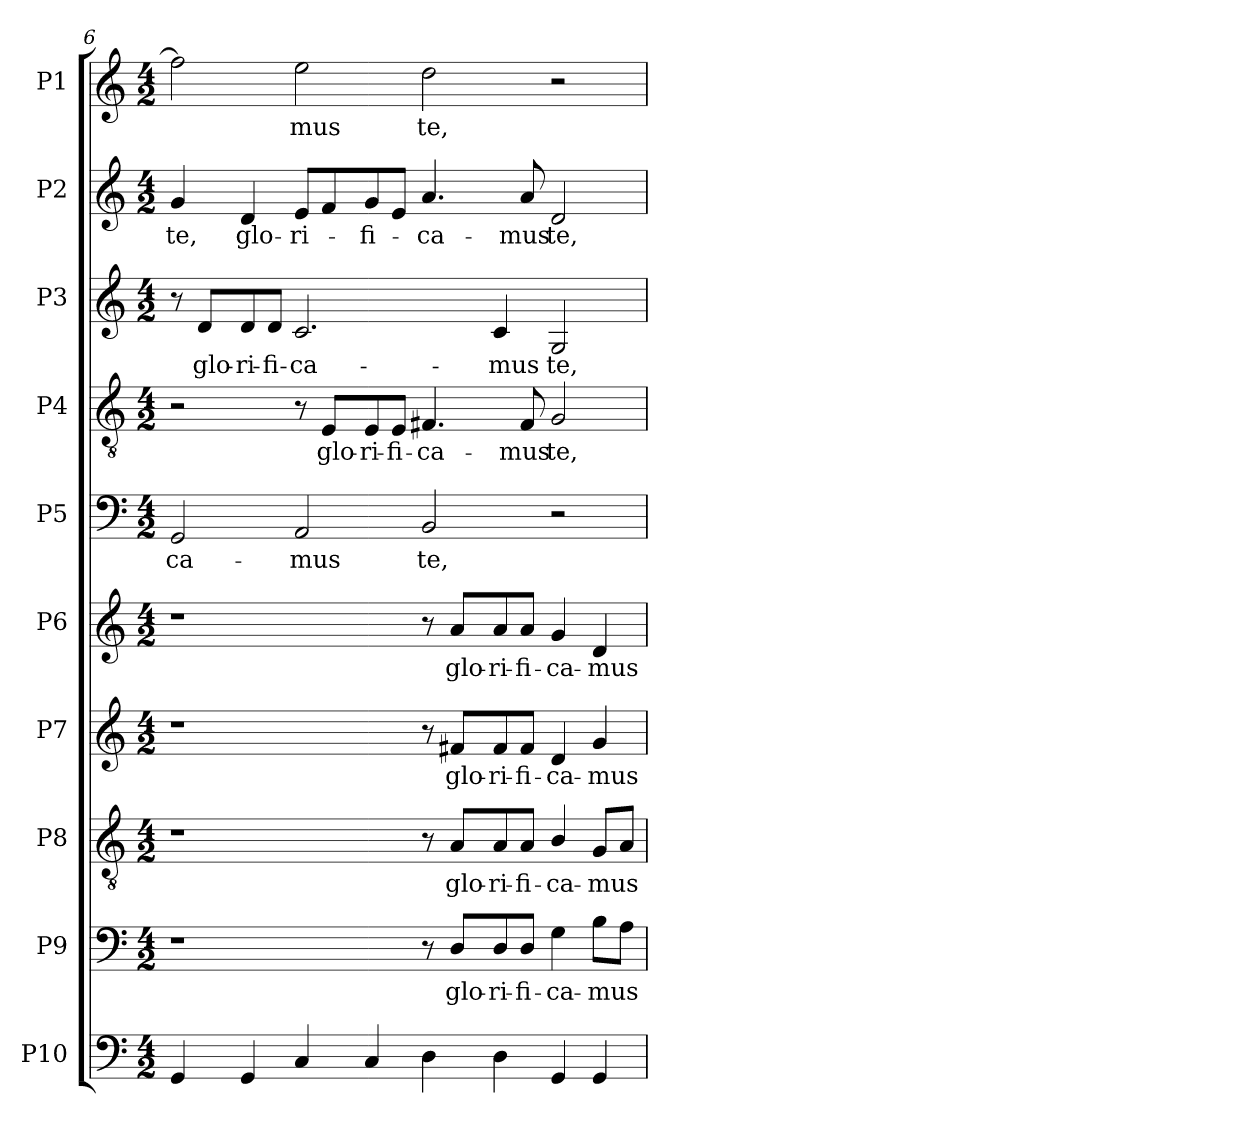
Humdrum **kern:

**kern	**kern	**text	**kern	**text	**kern	**text	**kern	**text	**kern	**text	**kern	**text	**kern	**text	**kern	**text	**kern	**text
*part10	*part9	*part9	*part8	*part8	*part7	*part7	*part6	*part6	*part5	*part5	*part4	*part4	*part3	*part3	*part2	*part2	*part1	*part1
*staff10	*staff9	*staff9	*staff8	*staff8	*staff7	*staff7	*staff6	*staff6	*staff5	*staff5	*staff4	*staff4	*staff3	*staff3	*staff2	*staff2	*staff1	*staff1
*I"P10	*I"P9	*	*I"P8	*	*I"P7	*	*I"P6	*	*I"P5	*	*I"P4	*	*I"P3	*	*I"P2	*	*I"P1	*
*clefF4	*clefF4	*	*clefGv2	*	*clefG2	*	*clefG2	*	*clefF4	*	*clefGv2	*	*clefG2	*	*clefG2	*	*clefG2	*
*	*	*	*ITrd7c12	*	*	*	*	*	*	*	*ITrd7c12	*	*	*	*	*	*	*
*k[]	*k[]	*	*k[]	*	*k[]	*	*k[]	*	*k[]	*	*k[]	*	*k[]	*	*k[]	*	*k[]	*
*C:	*C:	*	*C:	*	*C:	*	*C:	*	*C:	*	*C:	*	*C:	*	*C:	*	*C:	*
*M4/2	*M4/2	*	*M4/2	*	*M4/2	*	*M4/2	*	*M4/2	*	*M4/2	*	*M4/2	*	*M4/2	*	*M4/2	*
=6	=6	=6	=6	=6	=6	=6	=6	=6	=6	=6	=6	=6	=6	=6	=6	=6	=6	=6
!	!	!	!	!	!	!	!	!	!	!LO:LY:b:color=#000000	!	!	!	!	!	!	!	!
!	!	!	!	!	!	!	!	!	!	!	!	!	!	!	!	!LO:LY:b:color=#000000	!	!
4GGi/	1r	.	1r	.	1r	.	1r	.	2GGi/	-ca-	2r	.	8r	.	4gi/	te,	2ffi\]	.
!	!	!	!	!	!	!	!	!	!	!	!	!	!	!LO:LY:b:color=#000000	!	!	!	!
.	.	.	.	.	.	.	.	.	.	.	.	.	8di/L	glo-	.	.	.	.
!	!	!	!	!	!	!	!	!	!	!	!	!	!	!LO:LY:b:color=#000000	!	!	!	!
!	!	!	!	!	!	!	!	!	!	!	!	!	!	!	!	!LO:LY:b:color=#000000	!	!
4GGi/	.	.	.	.	.	.	.	.	.	.	.	.	8di/	-ri-	4di/	glo-	.	.
!	!	!	!	!	!	!	!	!	!	!	!	!	!	!LO:LY:b:color=#000000	!	!	!	!
.	.	.	.	.	.	.	.	.	.	.	.	.	8di/J	-fi-	.	.	.	.
!	!	!	!	!	!	!	!	!	!	!LO:LY:b:color=#000000	!	!	!	!	!	!	!	!
!	!	!	!	!	!	!	!	!	!	!	!	!	!	!LO:LY:b:color=#000000	!	!	!	!
!	!	!	!	!	!	!	!	!	!	!	!	!	!	!	!	!LO:LY:b:color=#000000	!	!
!	!	!	!	!	!	!	!	!	!	!	!	!	!	!	!	!	!	!LO:LY:b:color=#000000
4Ci/	.	.	.	.	.	.	.	.	2AAi/	-mus	8r	.	2.ci/	-ca-	8ei/L	-ri-	2eei\	-mus
!	!	!	!	!	!	!	!	!	!	!	!	!LO:LY:b:color=#000000	!	!	!	!	!	!
.	.	.	.	.	.	.	.	.	.	.	8EEi/L	glo-	.	.	8fi/	.	.	.
!	!	!	!	!	!	!	!	!	!	!	!	!LO:LY:b:color=#000000	!	!	!	!	!	!
!	!	!	!	!	!	!	!	!	!	!	!	!	!	!	!	!LO:LY:b:color=#000000	!	!
4Ci/	.	.	.	.	.	.	.	.	.	.	8EEi/	-ri-	.	.	8gi/	-fi-	.	.
!	!	!	!	!	!	!	!	!	!	!	!	!LO:LY:b:color=#000000	!	!	!	!	!	!
.	.	.	.	.	.	.	.	.	.	.	8EEi/J	-fi-	.	.	8ei/J	.	.	.
!	!	!	!	!	!	!	!	!	!	!LO:LY:b:color=#000000	!	!	!	!	!	!	!	!
!	!	!	!	!	!	!	!	!	!	!	!	!LO:LY:b:color=#000000	!	!	!	!	!	!
!	!	!	!	!	!	!	!	!	!	!	!	!	!	!	!	!LO:LY:b:color=#000000	!	!
!	!	!	!	!	!	!	!	!	!	!	!	!	!	!	!	!	!	!LO:LY:b:color=#000000
4Di\	8r	.	8r	.	8r	.	8r	.	2BBi/	te,	4.FF#Xi/	-ca-	.	.	4.ai/	-ca-	2ddi\	te,
!	!	!LO:LY:b:color=#000000	!	!	!	!	!	!	!	!	!	!	!	!	!	!	!	!
!	!	!	!	!LO:LY:b:color=#000000	!	!	!	!	!	!	!	!	!	!	!	!	!	!
!	!	!	!	!	!	!LO:LY:b:color=#000000	!	!	!	!	!	!	!	!	!	!	!	!
!	!	!	!	!	!	!	!	!LO:LY:b:color=#000000	!	!	!	!	!	!	!	!	!	!
.	8Di/L	glo-	8AAi/L	glo-	8f#Xi/L	glo-	8ai/L	glo-	.	.	.	.	.	.	.	.	.	.
!	!	!LO:LY:b:color=#000000	!	!	!	!	!	!	!	!	!	!	!	!	!	!	!	!
!	!	!	!	!LO:LY:b:color=#000000	!	!	!	!	!	!	!	!	!	!	!	!	!	!
!	!	!	!	!	!	!LO:LY:b:color=#000000	!	!	!	!	!	!	!	!	!	!	!	!
!	!	!	!	!	!	!	!	!LO:LY:b:color=#000000	!	!	!	!	!	!	!	!	!	!
!	!	!	!	!	!	!	!	!	!	!	!	!	!	!LO:LY:b:color=#000000	!	!	!	!
4Di\	8Di/	-ri-	8AAi/	-ri-	8f#i/	-ri-	8ai/	-ri-	.	.	.	.	4ci/	-mus	.	.	.	.
!	!	!LO:LY:b:color=#000000	!	!	!	!	!	!	!	!	!	!	!	!	!	!	!	!
!	!	!	!	!LO:LY:b:color=#000000	!	!	!	!	!	!	!	!	!	!	!	!	!	!
!	!	!	!	!	!	!LO:LY:b:color=#000000	!	!	!	!	!	!	!	!	!	!	!	!
!	!	!	!	!	!	!	!	!LO:LY:b:color=#000000	!	!	!	!	!	!	!	!	!	!
!	!	!	!	!	!	!	!	!	!	!	!	!LO:LY:b:color=#000000	!	!	!	!	!	!
!	!	!	!	!	!	!	!	!	!	!	!	!	!	!	!	!LO:LY:b:color=#000000	!	!
.	8Di/J	-fi-	8AAi/J	-fi-	8f#i/J	-fi-	8ai/J	-fi-	.	.	8FF#i/	-mus	.	.	8ai/	-mus	.	.
!	!	!LO:LY:b:color=#000000	!	!	!	!	!	!	!	!	!	!	!	!	!	!	!	!
!	!	!	!	!LO:LY:b:color=#000000	!	!	!	!	!	!	!	!	!	!	!	!	!	!
!	!	!	!	!	!	!LO:LY:b:color=#000000	!	!	!	!	!	!	!	!	!	!	!	!
!	!	!	!	!	!	!	!	!LO:LY:b:color=#000000	!	!	!	!	!	!	!	!	!	!
!	!	!	!	!	!	!	!	!	!	!	!	!LO:LY:b:color=#000000	!	!	!	!	!	!
!	!	!	!	!	!	!	!	!	!	!	!	!	!	!LO:LY:b:color=#000000	!	!	!	!
!	!	!	!	!	!	!	!	!	!	!	!	!	!	!	!	!LO:LY:b:color=#000000	!	!
4GGi/	4Gi\	-ca-	4BBi/	-ca-	4di/	-ca-	4gi/	-ca-	2r	.	2GGi/	te,	2Gi/	te,	2di/	te,	2r	.
!	!	!LO:LY:b:color=#000000	!	!	!	!	!	!	!	!	!	!	!	!	!	!	!	!
!	!	!	!	!LO:LY:b:color=#000000	!	!	!	!	!	!	!	!	!	!	!	!	!	!
!	!	!	!	!	!	!LO:LY:b:color=#000000	!	!	!	!	!	!	!	!	!	!	!	!
!	!	!	!	!	!	!	!	!LO:LY:b:color=#000000	!	!	!	!	!	!	!	!	!	!
4GGi/	8Bi\L	-mus	8GGi/L	-mus	4gi/	-mus	4di/	-mus	.	.	.	.	.	.	.	.	.	.
.	8Ai\J	.	8AAi/J	.	.	.	.	.	.	.	.	.	.	.	.	.	.	.
=	=	=	=	=	=	=	=	=	=	=	=	=	=	=	=	=	=	=
*-	*-	*-	*-	*-	*-	*-	*-	*-	*-	*-	*-	*-	*-	*-	*-	*-	*-	*-
